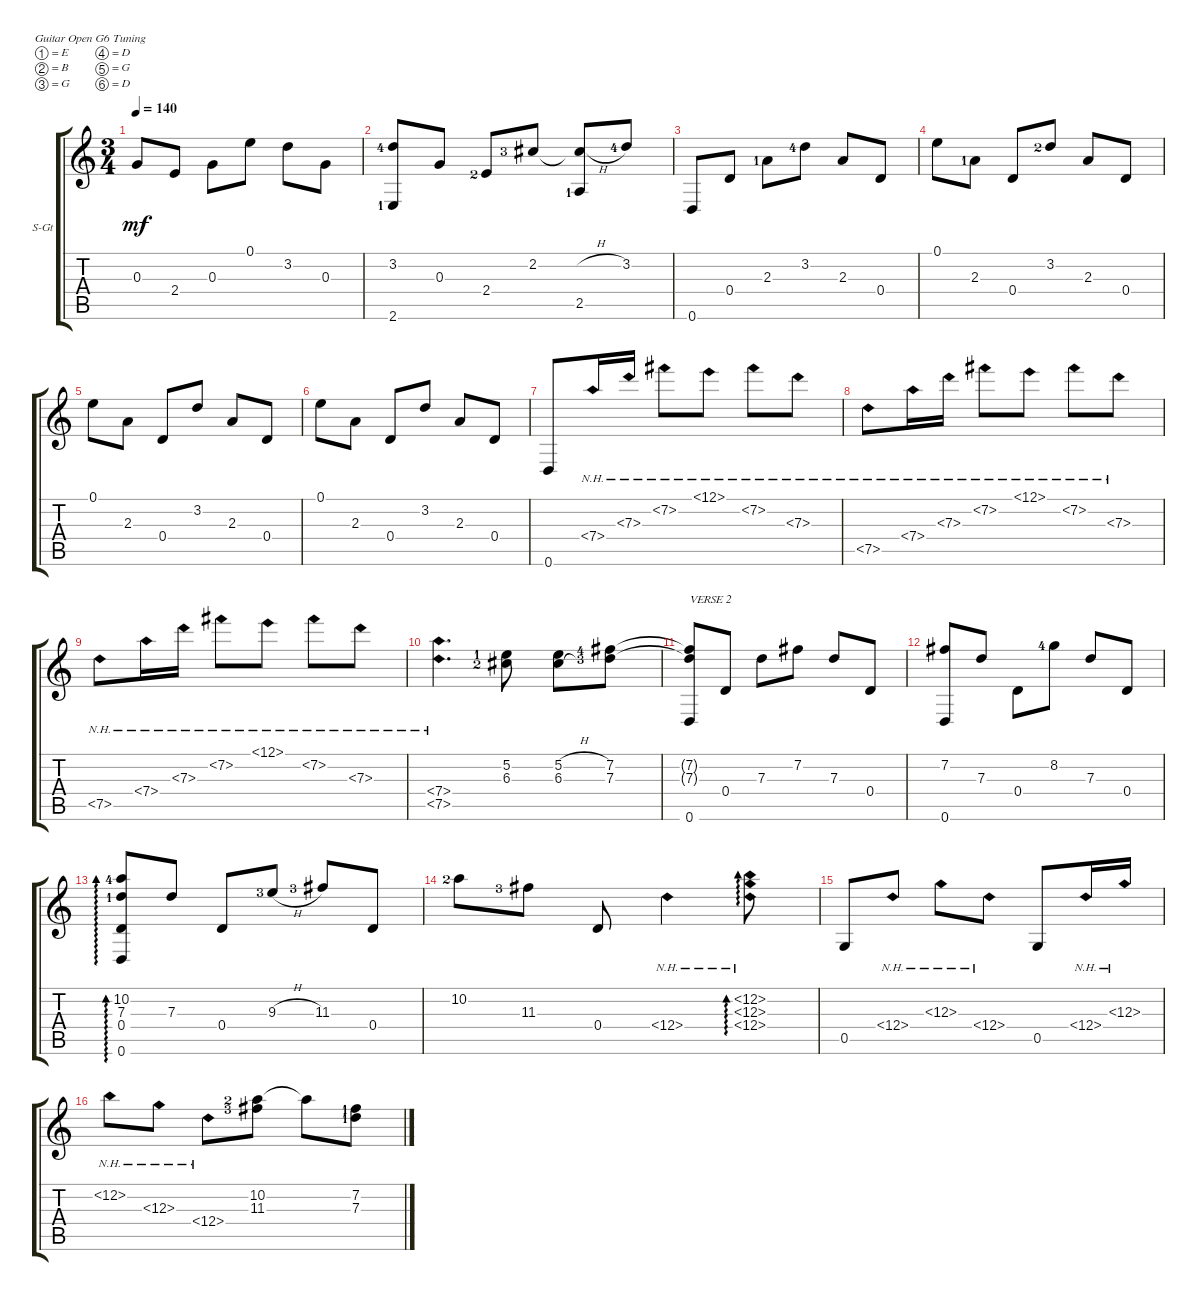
\defaultSystemsLayout 4
\bracketExtendMode groupsimilarinstruments
\firstSystemTrackNameOrientation horizontal
\otherSystemsTrackNameOrientation horizontal
\track ("Steel Guitar" "S-Gt") {instrument acousticguitarsteel}
\staff {score tabs}
\tuning (E4 B3 G3 D3 G2 D2)
\ts (3 4)
\tempo 140
\clef g2
\ks c
0.3.8{dy mf} 2.4.8 0.3.8 0.1.8 3.2.8 0.3.8 |
(3.2{lf 5} 2.6{lf 2}).8 0.3.8 2.4{lf 3}.8 2.2{lf 4}.8 (2.5{lf 2} 2.2{h t}).8 3.2{lf 5}.8 |
0.6.8 0.4.8 2.3{lf 2}.8 3.2{lf 5}.8 2.3.8 0.4.8 |
0.1.8 2.3{lf 2}.8 0.4.8 3.2{lf 3}.8 2.3.8 0.4.8 |
0.1.8 2.3.8 0.4.8 3.2.8 2.3.8 0.4.8 |
0.1.8 2.3.8 0.4.8 3.2.8 2.3.8 0.4.8 |
\scale
0.275822 0.6.8 7.4{nh}.16 7.3{nh}.16 7.2{nh}.8 12.1{nh}.8 7.2{nh}.8 7.3{nh}.8 |
\scale
0.248361 7.5{nh}.8 7.4{nh}.16 7.3{nh}.16 7.2{nh}.8 12.1{nh}.8 7.2{nh}.8 7.3{nh}.8 |
\scale
0.222668 7.5{nh}.8 7.4{nh}.16 7.3{nh}.16 7.2{nh}.8 12.1{nh}.8 7.2{nh}.8 7.3{nh}.8 |
\scale
0.252428 (7.4{nh} 7.5{nh}).4{d} (5.2{lf 2} 6.3{lf 3}).8 (5.2{h} 6.3{h}).8 (7.3{lf 4} 7.2{lf 5}).8 |
(0.6 7.2{t} 7.3{t}).8{txt "VERSE 2"} 0.4.8 7.3.8 7.2.8 7.3.8 0.4.8 |
(0.6 7.2).8 7.3.8 0.4.8 8.2{lf 5}.8 7.3.8 0.4.8 |
(0.6 0.4 7.3{lf 2} 10.2{lf 5}).8{ad 0} 7.3.8 0.4.8 9.3{h lf 4}.8 11.3{lf 4}.8 0.4.8 |
10.2{lf 3}.8 11.3{lf 4}.8 0.4.8 12.4{nh}.4 (12.2{nh} 12.3{nh} 12.4{nh}).8{ad 0} |
0.5.8 12.4{nh}.8 12.3{nh}.8 12.4{nh}.8 0.5.8 12.4{nh}.16 12.3{nh}.16 |
12.2{nh}.8 12.3{nh}.8 12.4{nh}.8 (10.2{lf 3} 11.3{lf 4}).8 10.2{t}.8 (7.2{lf 2} 7.3{lf 2}).8
